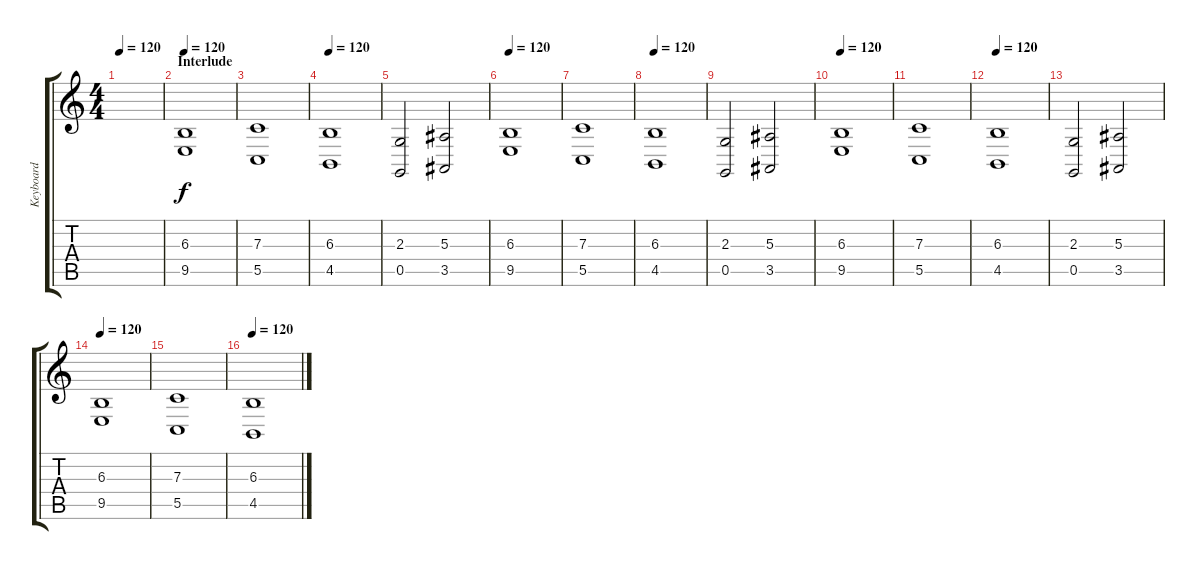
\track ("Keyboard" "Keyboard") {instrument choiraahs}
\staff {score tabs}
\tuning (D4 A3 F3 C3 G2 D2) {hide}
\ts (4 4)
\tempo 120
\clef g2
\ks c
|
\section ("" "Interlude")
\tempo 120
(6.3 9.5).1{instrument choiraahs} |
(7.3 5.5).1 |
\tempo 120
(6.3 4.5).1 |
(2.3 0.5).2 (5.3 3.5).2 |
\tempo 120
(6.3 9.5).1{instrument choiraahs} |
(7.3 5.5).1 |
\tempo 120
(6.3 4.5).1 |
(2.3 0.5).2 (5.3 3.5).2 |
\tempo 120
(6.3 9.5).1{instrument choiraahs} |
(7.3 5.5).1 |
\tempo 120
(6.3 4.5).1 |
(2.3 0.5).2 (5.3 3.5).2 |
\tempo 120
(6.3 9.5).1{instrument choiraahs} |
(7.3 5.5).1 |
\tempo 120
(6.3 4.5).1
